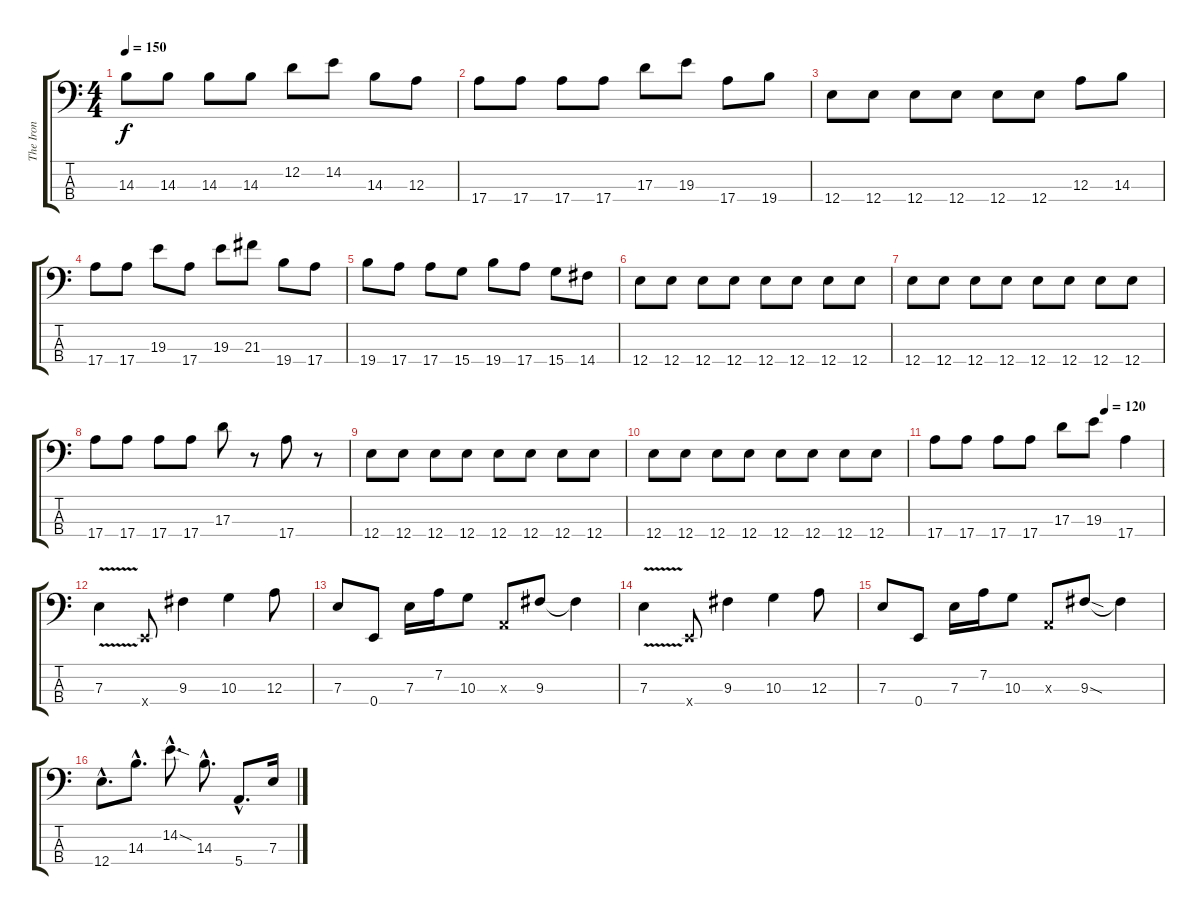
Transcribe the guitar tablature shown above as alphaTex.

\track ("The Iron" "The Iron") {instrument electricbassfinger}
\staff {score tabs}
\tuning (G2 D2 A1 E1) {hide}
\ts (4 4)
\tempo 150
\clef f4
\ks c
14.3.8{dy f} 14.3.8 14.3.8 14.3.8 12.2.8 14.2.8 14.3.8 12.3.8 |
17.4.8 17.4.8 17.4.8 17.4.8 17.3.8 19.3.8 17.4.8 19.4.8 |
12.4.8 12.4.8 12.4.8 12.4.8 12.4.8 12.4.8 12.3.8 14.3.8 |
17.4.8 17.4.8 19.3.8 17.4.8 19.3.8 21.3.8 19.4.8 17.4.8 |
19.4.8 17.4.8 17.4.8 15.4.8 19.4.8 17.4.8 15.4.8 14.4.8 |
12.4.8 12.4.8 12.4.8 12.4.8 12.4.8 12.4.8 12.4.8 12.4.8 |
12.4.8 12.4.8 12.4.8 12.4.8 12.4.8 12.4.8 12.4.8 12.4.8 |
17.4.8 17.4.8 17.4.8 17.4.8 17.3.8 r.8 17.4.8 r.8 |
12.4.8 12.4.8 12.4.8 12.4.8 12.4.8 12.4.8 12.4.8 12.4.8 |
12.4.8 12.4.8 12.4.8 12.4.8 12.4.8 12.4.8 12.4.8 12.4.8 |
\tempo (120 0.75)
17.4.8 17.4.8 17.4.8 17.4.8 17.3.8 19.3.8 17.4.4 |
7.3{v}.4 0.4{x}.8 9.3.4 10.3.4 12.3.8 |
7.3.8 0.4.8 7.3.16 7.2.16 10.3.8 0.3{x}.8 9.3.8 9.3{t}.4 |
7.3{v}.4 0.4{x}.8 9.3.4 10.3.4 12.3.8 |
7.3.8 0.4.8 7.3.16 7.2.16 10.3.8 0.3{x}.8 9.3{sod}.8 9.3{t}.4 |
12.4{hac}.8{d} 14.3{hac}.8{d} 14.2{sod hac}.8{d} 14.3{hac}.8{d} 5.4{hac}.8{d} 7.3.16
